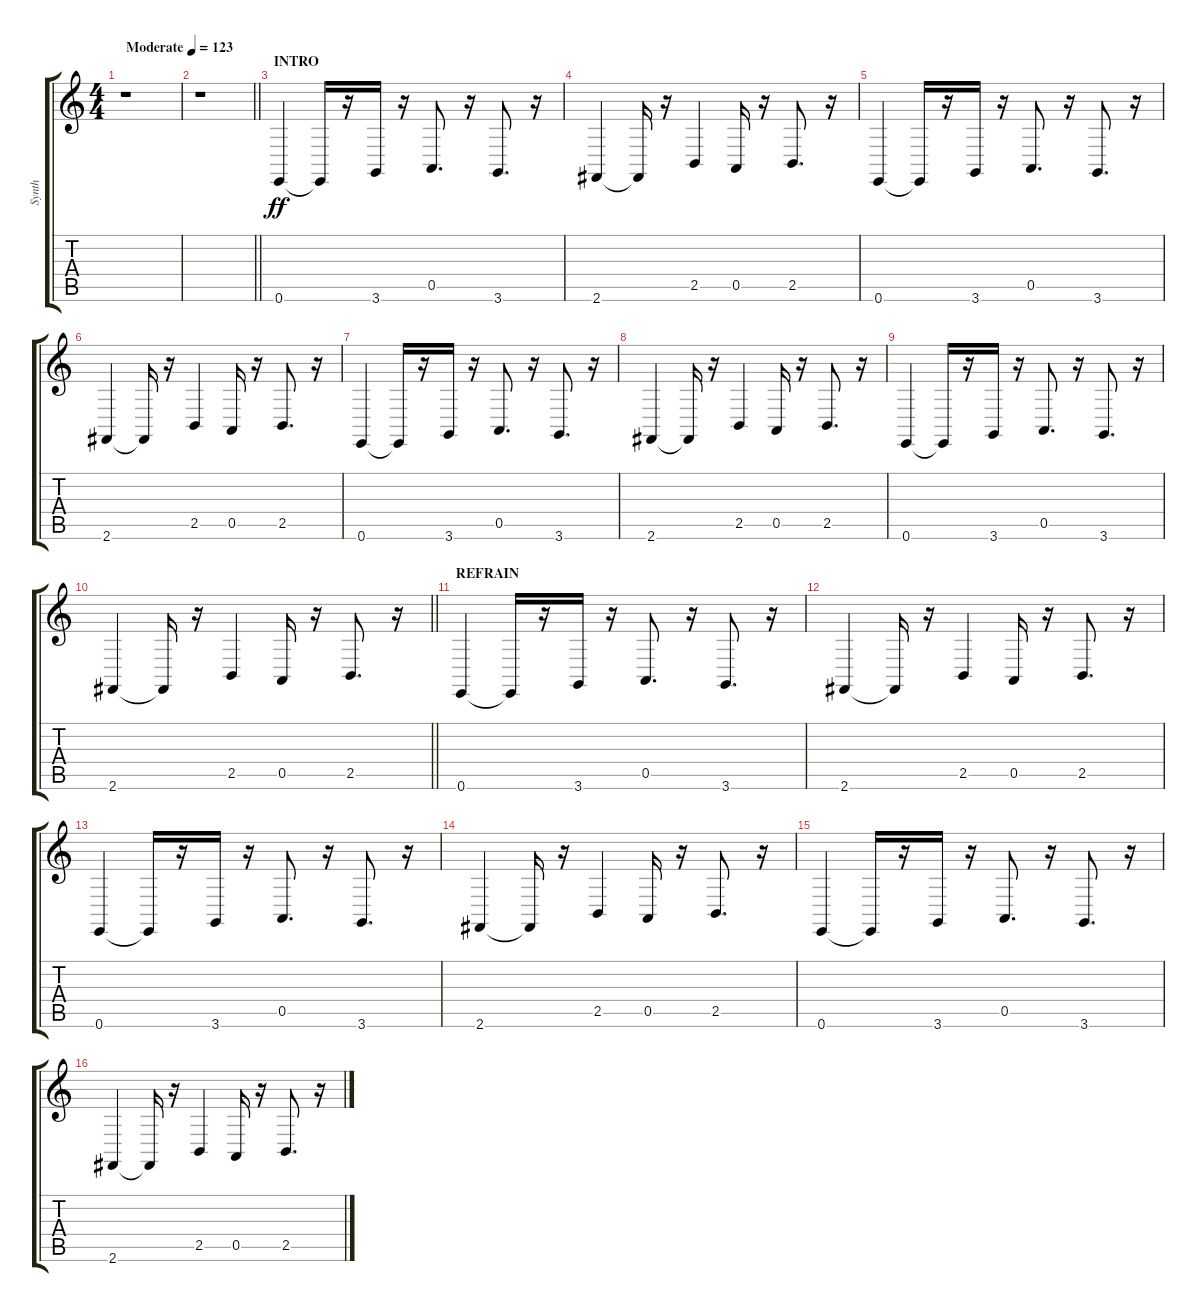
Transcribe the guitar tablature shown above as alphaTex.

\track ("Synth" "Synth") {instrument clavinet}
\staff {score tabs}
\tuning (E4 B3 G3 D3 A2 E2) {hide}
\ts (4 4)
\tempo (123 "Moderate")
\clef g2
\ks c
r.1{dy ff instrument clavinet} |
\barLineRight lightlight
r.1 |
\section ("" "INTRO")
0.6.4 0.6{t}.16 r.16 3.6.16 r.16 0.5.8{d} r.16 3.6.8{d} r.16 |
2.6.4 2.6{t}.16 r.16 2.5.4 0.5.16 r.16 2.5.8{d} r.16 |
0.6.4 0.6{t}.16 r.16 3.6.16 r.16 0.5.8{d} r.16 3.6.8{d} r.16 |
2.6.4 2.6{t}.16 r.16 2.5.4 0.5.16 r.16 2.5.8{d} r.16 |
0.6.4 0.6{t}.16 r.16 3.6.16 r.16 0.5.8{d} r.16 3.6.8{d} r.16 |
2.6.4 2.6{t}.16 r.16 2.5.4 0.5.16 r.16 2.5.8{d} r.16 |
0.6.4 0.6{t}.16 r.16 3.6.16 r.16 0.5.8{d} r.16 3.6.8{d} r.16 |
\barLineRight lightlight
2.6.4 2.6{t}.16 r.16 2.5.4 0.5.16 r.16 2.5.8{d} r.16 |
\section ("" "REFRAIN")
0.6.4 0.6{t}.16 r.16 3.6.16 r.16 0.5.8{d} r.16 3.6.8{d} r.16 |
2.6.4 2.6{t}.16 r.16 2.5.4 0.5.16 r.16 2.5.8{d} r.16 |
0.6.4 0.6{t}.16 r.16 3.6.16 r.16 0.5.8{d} r.16 3.6.8{d} r.16 |
2.6.4 2.6{t}.16 r.16 2.5.4 0.5.16 r.16 2.5.8{d} r.16 |
0.6.4 0.6{t}.16 r.16 3.6.16 r.16 0.5.8{d} r.16 3.6.8{d} r.16 |
2.6.4 2.6{t}.16 r.16 2.5.4 0.5.16 r.16 2.5.8{d} r.16
